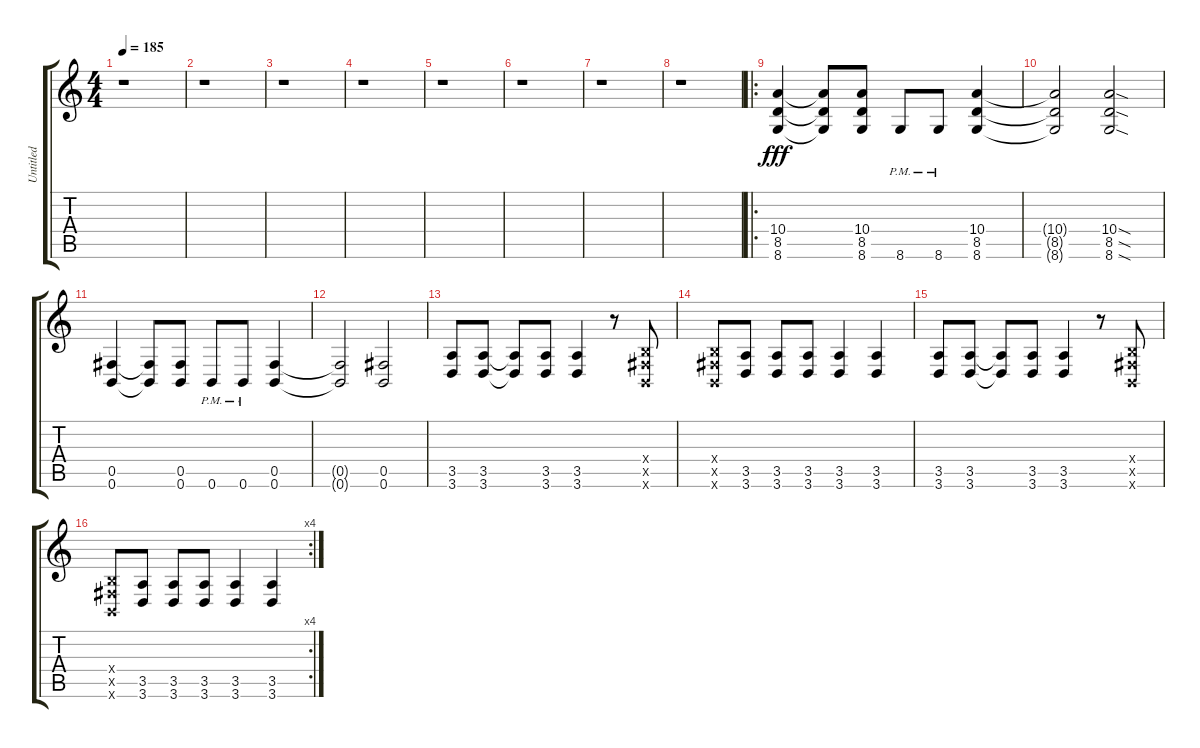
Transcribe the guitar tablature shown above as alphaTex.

\track ("Untitled" "Untitled") {instrument distortionguitar}
\staff {score tabs}
\tuning (Db4 Ab3 E3 B2 Gb2 B1) {hide}
\ts (4 4)
\tempo 185
\clef g2
\ks c
r.1{dy fff} |
r.1 |
r.1 |
r.1 |
r.1 |
r.1 |
r.1 |
r.1 |
\ro
(10.4 8.5 8.6).4 (10.4{t} 8.5{t} 8.6{t}).8 (10.4 8.5 8.6).8 8.6{pm}.8 8.6{pm}.8 (10.4 8.5 8.6).4 |
(10.4{t} 8.5{t} 8.6{t}).2 (10.4{sod} 8.5{sod} 8.6{sod}).2 |
(0.5 0.6).4 (0.5{t} 0.6{t}).8 (0.5 0.6).8 0.6{pm}.8 0.6{pm}.8 (0.5 0.6).4 |
(0.5{t} 0.6{t}).2 (0.5 0.6).2 |
(3.5 3.6).8 (3.5 3.6).8 (3.5{t} 3.6{t}).8 (3.5 3.6).8 (3.5 3.6).4 r.8 (0.4{x} 0.5{x} 0.6{x}).8 |
(0.4{x} 0.5{x} 0.6{x}).8 (3.5 3.6).8 (3.5 3.6).8 (3.5 3.6).8 (3.5 3.6).4 (3.5 3.6).4 |
(3.5 3.6).8 (3.5 3.6).8 (3.5{t} 3.6{t}).8 (3.5 3.6).8 (3.5 3.6).4 r.8 (0.4{x} 0.5{x} 0.6{x}).8 |
\rc 4
(0.4{x} 0.5{x} 0.6{x}).8 (3.5 3.6).8 (3.5 3.6).8 (3.5 3.6).8 (3.5 3.6).4 (3.5 3.6).4
